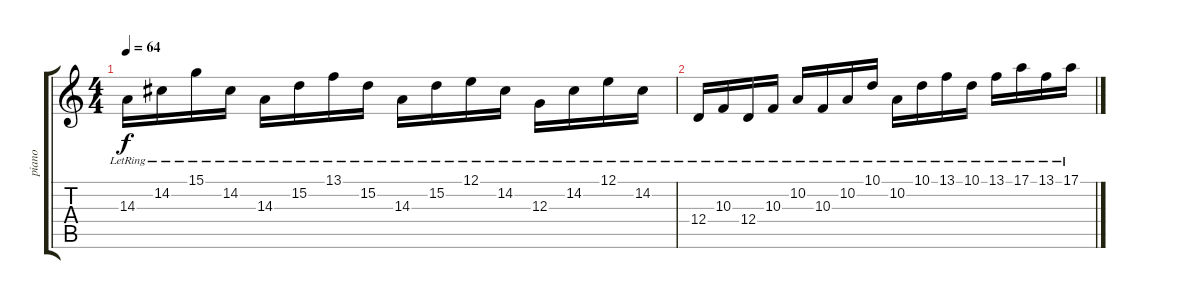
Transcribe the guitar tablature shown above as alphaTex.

\track ("piano" "piano") {instrument harpsichord}
\staff {score tabs}
\tuning (E4 B3 G3 D3 A2 E2) {hide}
\ts (4 4)
\tempo 64
\clef g2
\ks c
14.3{lr}.16{dy f} 14.2{lr}.16 15.1{lr}.16 14.2{lr}.16 14.3{lr}.16 15.2{lr}.16 13.1{lr}.16 15.2{lr}.16 14.3{lr}.16 15.2{lr}.16 12.1{lr}.16 14.2{lr}.16 12.3{lr}.16 14.2{lr}.16 12.1{lr}.16 14.2{lr}.16 |
12.4{lr}.16 10.3{lr}.16 12.4{lr}.16 10.3{lr}.16 10.2{lr}.16 10.3{lr}.16 10.2{lr}.16 10.1{lr}.16 10.2{lr}.16 10.1{lr}.16 13.1{lr}.16 10.1{lr}.16 13.1{lr}.16 17.1{lr}.16 13.1{lr}.16 17.1{lr}.16
